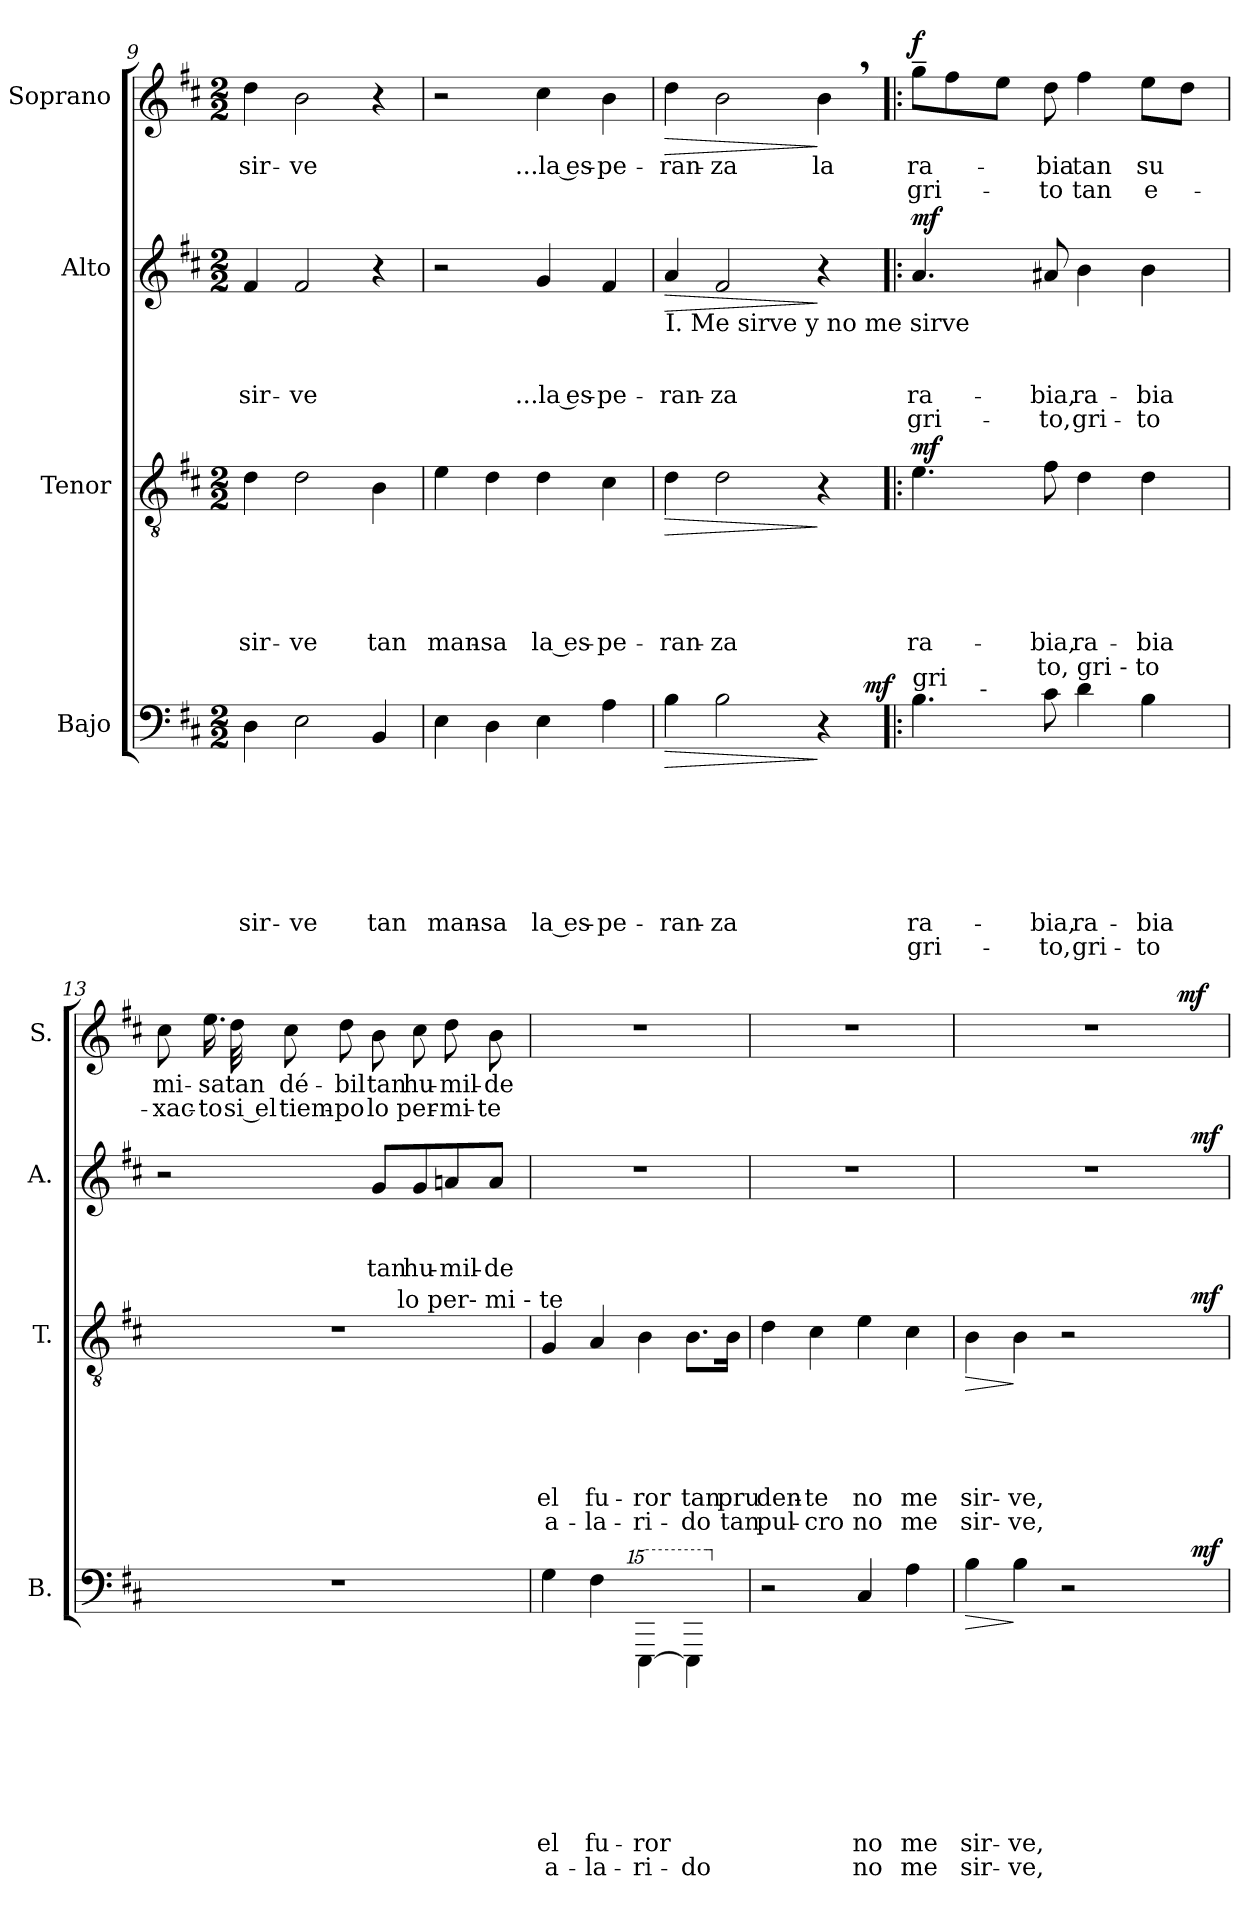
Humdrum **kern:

**kern	**text	**text	**text	**text	**text	**text	**text	**text	**dynam	**kern	**text	**text	**text	**text	**text	**text	**dynam	**kern	**text	**text	**text	**text	**dynam	**kern	**text	**text	**dynam
*part4	*part4	*part4	*part4	*part4	*part4	*part4	*part4	*part4	*part4	*part3	*part3	*part3	*part3	*part3	*part3	*part3	*part3	*part2	*part2	*part2	*part2	*part2	*part2	*part1	*part1	*part1	*part1
*staff4	*staff4	*staff4	*staff4	*staff4	*staff4	*staff4	*staff4	*staff4	*staff4	*staff3	*staff3	*staff3	*staff3	*staff3	*staff3	*staff3	*staff3	*staff2	*staff2	*staff2	*staff2	*staff2	*staff2	*staff1	*staff1	*staff1	*staff1
*I"Bajo	*	*	*	*	*	*	*	*	*	*I"Tenor	*	*	*	*	*	*	*	*I"Alto	*	*	*	*	*	*I"Soprano	*	*	*
*I'B.	*	*	*	*	*	*	*	*	*	*I'T.	*	*	*	*	*	*	*	*I'A.	*	*	*	*	*	*I'S.	*	*	*
*clefF4	*	*	*	*	*	*	*	*	*	*clefGv2	*	*	*	*	*	*	*	*clefG2	*	*	*	*	*	*clefG2	*	*	*
*k[f#c#]	*	*	*	*	*	*	*	*	*	*k[f#c#]	*	*	*	*	*	*	*	*k[f#c#]	*	*	*	*	*	*k[f#c#]	*	*	*
*D:	*	*	*	*	*	*	*	*	*	*D:	*	*	*	*	*	*	*	*D:	*	*	*	*	*	*D:	*	*	*
*M2/2	*	*	*	*	*	*	*	*	*	*M2/2	*	*	*	*	*	*	*	*M2/2	*	*	*	*	*	*M2/2	*	*	*
=9	=9	=9	=9	=9	=9	=9	=9	=9	=9	=9	=9	=9	=9	=9	=9	=9	=9	=9	=9	=9	=9	=9	=9	=9	=9	=9	=9
!	!	!	!	!	!	!	!LO:LY:b	!	!	!	!	!	!	!	!LO:LY:b	!	!	!	!	!	!LO:LY:b	!	!	!	!LO:LY:b	!	!
4D\	.	.	.	.	.	.	sir-	.	.	4d\	.	.	.	.	sir-	.	.	4f#/	.	.	sir-	.	.	4dd\	sir-	.	.
!	!	!	!	!	!	!	!LO:LY:b	!	!	!	!	!	!	!	!LO:LY:b	!	!	!	!	!	!LO:LY:b	!	!	!	!LO:LY:b	!	!
2E\	.	.	.	.	.	.	-ve	.	.	2d\	.	.	.	.	-ve	.	.	2f#/	.	.	-ve	.	.	2b\	-ve	.	.
!	!	!	!	!	!	!	!LO:LY:b	!	!	!	!	!	!	!	!LO:LY:b	!	!	!	!	!	!	!	!	!	!	!	!
4BB/	.	.	.	.	.	.	tan	.	.	4B\	.	.	.	.	tan	.	.	4r	.	.	.	.	.	4r	.	.	.
=10	=10	=10	=10	=10	=10	=10	=10	=10	=10	=10	=10	=10	=10	=10	=10	=10	=10	=10	=10	=10	=10	=10	=10	=10	=10	=10	=10
!	!	!	!	!	!	!	!LO:LY:b	!	!	!	!	!	!	!	!LO:LY:b	!	!	!	!	!	!	!	!	!	!	!	!
4E\	.	.	.	.	.	.	man-	.	.	4e\	.	.	.	.	man-	.	.	2r	.	.	.	.	.	2r	.	.	.
!	!	!	!	!	!	!	!LO:LY:b:rj	!	!	!	!	!	!	!	!LO:LY:b:rj	!	!	!	!	!	!	!	!	!	!	!	!
4D\	.	.	.	.	.	.	-sa	.	.	4d\	.	.	.	.	-sa	.	.	.	.	.	.	.	.	.	.	.	.
!	!	!	!	!	!	!	!LO:LY:b:rj	!	!	!	!	!	!	!	!LO:LY:b:rj	!	!	!	!	!	!LO:LY:b:rj	!	!	!	!LO:LY:b:rj	!	!
4E\	.	.	.	.	.	.	la es-	.	.	4d\	.	.	.	.	la es-	.	.	4g/	.	.	...la es-	.	.	4cc#\	...la es-	.	.
!	!	!	!	!	!	!	!LO:LY:b	!	!	!	!	!	!	!	!LO:LY:b	!	!	!	!	!	!LO:LY:b	!	!	!	!LO:LY:b	!	!
4A\	.	.	.	.	.	.	-pe-	.	.	4c#\	.	.	.	.	-pe-	.	.	4f#/	.	.	-pe-	.	.	4b\	-pe-	.	.
=11	=11	=11	=11	=11	=11	=11	=11	=11	=11	=11	=11	=11	=11	=11	=11	=11	=11	=11	=11	=11	=11	=11	=11	=11	=11	=11	=11
!	!	!	!	!	!	!	!LO:LY:b	!	!LO:HP:b	!	!	!	!	!	!LO:LY:b	!	!LO:HP:b	!	!	!	!LO:LY:b	!	!LO:HP:b	!	!LO:LY:b	!	!LO:HP:b
*^	*	*	*	*	*	*	*	*	*	*	*	*	*	*	*	*	*	*	*	*	*	*	*	*	*	*	*
4B\	2ryy	.	.	.	.	.	.	-ran-	.	>	4d\	.	.	.	.	-ran-	.	>	4a/	.	.	-ran-	.	>	4dd\	-ran-	.	>
!	!	!	!	!	!	!	!	!LO:LY:b	!	!	!	!	!	!	!	!LO:LY:b	!	!	!	!	!	!LO:LY:b	!	!	!	!LO:LY:b	!	!
2B\	.	.	.	.	.	.	.	-za	.	.	2d\	.	.	.	.	-za	.	.	2f#/	.	.	-za	.	.	2b\	-za	.	.
.	4...ryy	.	.	.	.	.	.	.	.	.	.	.	.	.	.	.	.	.	.	.	.	.	.	.	.	.	.	.
!	!	!	!	!	!	!	!	!	!	!	!	!	!	!	!	!	!	!	!LO:TX:b:cj:t=I. Me sirve y no me sirve	!	!	!	!	!	!	!	!	!
!	!	!	!	!	!	!	!	!	!	!	!	!	!	!	!	!	!	!	!	!	!	!	!	!	!	!LO:LY:b	!	!
4r	.	.	.	.	.	.	.	.	.	]	4r	.	.	.	.	.	.	]	4r	.	.	.	.	]	4b,>\	la	.	]
!	!	!	!	!	!	!	!	!	!	!LO:DY:a	!	!	!	!	!	!	!	!	!	!	!	!	!	!	!	!	!	!
.	32ryy	.	.	.	.	.	.	.	.	mf	.	.	.	.	.	.	.	.	.	.	.	.	.	.	.	.	.	.
=12!|:	=12!|:	=12!|:	=12!|:	=12!|:	=12!|:	=12!|:	=12!|:	=12!|:	=12!|:	=12!|:	=12!|:	=12!|:	=12!|:	=12!|:	=12!|:	=12!|:	=12!|:	=12!|:	=12!|:	=12!|:	=12!|:	=12!|:	=12!|:	=12!|:	=12!|:	=12!|:	=12!|:	=12!|:
!LO:TX:a:t=gri	!	!	!	!	!	!	!	!	!	!	!	!	!	!	!	!	!	!	!	!	!	!	!	!	!	!	!	!
!	!	!	!	!	!	!	!	!LO:LY:b	!LO:LY:b	!	!	!	!	!	!	!LO:LY:b	!	!LO:DY:a	!	!	!	!LO:LY:b	!LO:LY:b	!LO:DY:a	!	!LO:LY:b	!LO:LY:b	!LO:DY:a
*	*^	*	*	*	*	*	*	*	*	*	*	*	*	*	*	*	*	*	*	*	*	*	*	*	*	*	*	*
4.B\	6ryy	3ryy	.	.	.	.	.	.	ra-	gri-	.	4.e\	.	.	.	.	ra-	.	mf	4.a/	.	.	ra-	gri-	mf	8gg~>\L	ra-	gri-	f
.	.	.	.	.	.	.	.	.	.	.	.	.	.	.	.	.	.	.	.	.	.	.	.	.	.	8ff#\	.	.	.
.	24ryy	.	.	.	.	.	.	.	.	.	.	.	.	.	.	.	.	.	.	.	.	.	.	.	.	.	.	.	.
!	!LO:TX:a:t=-	!	!	!	!	!	!	!	!	!	!	!	!	!	!	!	!	!	!	!	!	!	!	!	!	!	!	!	!
.	3%2ryy	.	.	.	.	.	.	.	.	.	.	.	.	.	.	.	.	.	.	.	.	.	.	.	.	.	.	.	.
.	.	.	.	.	.	.	.	.	.	.	.	.	.	.	.	.	.	.	.	.	.	.	.	.	.	8ee\J	.	.	.
.	.	48.ryy	.	.	.	.	.	.	.	.	.	.	.	.	.	.	.	.	.	.	.	.	.	.	.	.	.	.	.
!	!	!LO:TX:a:t=to, gri - to	!	!	!	!	!	!	!	!	!	!	!	!	!	!	!	!	!	!	!	!	!	!	!	!	!	!	!
.	.	3ryy	.	.	.	.	.	.	.	.	.	.	.	.	.	.	.	.	.	.	.	.	.	.	.	.	.	.	.
!	!	!	!	!	!	!	!	!	!LO:LY:b	!LO:LY:b	!	!	!	!	!	!	!LO:LY:b	!	!	!	!	!	!LO:LY:b	!LO:LY:b	!	!	!LO:LY:b	!LO:LY:b	!
8c#\	.	.	.	.	.	.	.	.	-bia,	-to,	.	8f#\	.	.	.	.	-bia,	.	.	8a#X/	.	.	-bia,	-to,	.	8dd\	-bia	-to	.
!	!	!	!	!	!	!	!	!	!LO:LY:b	!LO:LY:b	!	!	!	!	!	!	!LO:LY:b	!	!	!	!	!	!LO:LY:b	!LO:LY:b	!	!	!LO:LY:b	!LO:LY:b	!
4d\	.	.	.	.	.	.	.	.	ra-	gri-	.	4d\	.	.	.	.	ra-	.	.	4b\	.	.	ra-	gri-	.	4ff#\	tan	tan	.
.	.	6ryy	.	.	.	.	.	.	.	.	.	.	.	.	.	.	.	.	.	.	.	.	.	.	.	.	.	.	.
!	!	!	!	!	!	!	!	!	!LO:LY:b	!LO:LY:b	!	!	!	!	!	!	!LO:LY:b	!	!	!	!	!	!LO:LY:b	!LO:LY:b	!	!	!LO:LY:b	!LO:LY:b	!
4B\	.	.	.	.	.	.	.	.	-bia	-to	.	4d\	.	.	.	.	-bia	.	.	4b\	.	.	-bia	-to	.	8ee\L	su	e-	.
.	.	12ryy	.	.	.	.	.	.	.	.	.	.	.	.	.	.	.	.	.	.	.	.	.	.	.	.	.	.	.
.	12.ryy	.	.	.	.	.	.	.	.	.	.	.	.	.	.	.	.	.	.	.	.	.	.	.	.	8dd\J	.	.	.
.	.	24ryy	.	.	.	.	.	.	.	.	.	.	.	.	.	.	.	.	.	.	.	.	.	.	.	.	.	.	.
.	.	96ryy	.	.	.	.	.	.	.	.	.	.	.	.	.	.	.	.	.	.	.	.	.	.	.	.	.	.	.
=13	=13	=13	=13	=13	=13	=13	=13	=13	=13	=13	=13	=13	=13	=13	=13	=13	=13	=13	=13	=13	=13	=13	=13	=13	=13	=13	=13	=13	=13
!	!	!	!	!	!	!	!	!	!	!	!	!	!	!	!	!	!	!	!	!	!	!	!	!	!	!	!LO:LY:b	!LO:LY:b	!
*v	*v	*v	*	*	*	*	*	*	*	*	*	*^	*	*	*	*	*	*	*	*	*	*	*	*	*	*	*	*	*
1r	.	.	.	.	.	.	.	.	.	1r	3..ryy	.	.	.	.	.	.	.	2r	.	.	.	.	.	8cc#\	mi-	-xac-	.
!	!	!	!	!	!	!	!	!	!	!	!	!	!	!	!	!	!	!	!	!	!	!	!	!	!	!LO:LY:b:rj	!LO:LY:b:rj	!
.	.	.	.	.	.	.	.	.	.	.	.	.	.	.	.	.	.	.	.	.	.	.	.	.	16.ee\	-sa	-to	.
!	!	!	!	!	!	!	!	!	!	!	!	!	!	!	!	!	!	!	!	!	!	!	!	!	!	!LO:LY:b	!LO:LY:b	!
.	.	.	.	.	.	.	.	.	.	.	.	.	.	.	.	.	.	.	.	.	.	.	.	.	32dd\	tan	si el	.
!	!	!	!	!	!	!	!	!	!	!	!	!	!	!	!	!	!	!	!	!	!	!	!	!	!	!LO:LY:b	!LO:LY:b	!
.	.	.	.	.	.	.	.	.	.	.	.	.	.	.	.	.	.	.	.	.	.	.	.	.	8cc#\	dé-	tiem-	.
!	!	!	!	!	!	!	!	!	!	!	!	!	!	!	!	!	!	!	!	!	!	!	!	!	!	!LO:LY:b	!LO:LY:b	!
.	.	.	.	.	.	.	.	.	.	.	.	.	.	.	.	.	.	.	.	.	.	.	.	.	8dd\	-bil	-po	.
!	!	!	!	!	!	!	!	!	!	!	!	!	!	!	!	!	!	!	!	!	!	!LO:LY:b	!	!	!	!LO:LY:b	!LO:LY:b	!
.	.	.	.	.	.	.	.	.	.	.	.	.	.	.	.	.	.	.	8g/L	.	.	tan	.	.	8b\	tan	lo	.
!	!	!	!	!	!	!	!	!	!	!	!LO:TX:a:t=lo per- mi - te	!	!	!	!	!	!	!	!	!	!	!	!	!	!	!	!	!
.	.	.	.	.	.	.	.	.	.	.	3ryy	.	.	.	.	.	.	.	.	.	.	.	.	.	.	.	.	.
!	!	!	!	!	!	!	!	!	!	!	!	!	!	!	!	!	!	!	!	!	!	!LO:LY:b	!	!	!	!LO:LY:b	!LO:LY:b	!
.	.	.	.	.	.	.	.	.	.	.	.	.	.	.	.	.	.	.	8g/	.	.	hu-	.	.	8cc#\	hu-	per-	.
!	!	!	!	!	!	!	!	!	!	!	!	!	!	!	!	!	!	!	!	!	!	!LO:LY:b	!	!	!	!LO:LY:b	!LO:LY:b	!
.	.	.	.	.	.	.	.	.	.	.	.	.	.	.	.	.	.	.	8an/	.	.	-mil-	.	.	8dd\	-mil-	-mi-	.
!	!	!	!	!	!	!	!	!	!	!	!	!	!	!	!	!	!	!	!	!	!	!LO:LY:b:rj	!	!	!	!LO:LY:b:rj	!LO:LY:b:rj	!
.	.	.	.	.	.	.	.	.	.	.	.	.	.	.	.	.	.	.	8a/J	.	.	-de	.	.	8b\	-de	-te	.
.	.	.	.	.	.	.	.	.	.	.	12ryy	.	.	.	.	.	.	.	.	.	.	.	.	.	.	.	.	.
=14	=14	=14	=14	=14	=14	=14	=14	=14	=14	=14	=14	=14	=14	=14	=14	=14	=14	=14	=14	=14	=14	=14	=14	=14	=14	=14	=14	=14
!	!	!	!	!	!	!	!LO:LY:b	!LO:LY:b	!	!	!	!	!	!	!	!LO:LY:b	!LO:LY:b	!	!	!	!	!	!	!	!	!	!	!
*	*	*	*	*	*	*	*	*	*	*v	*v	*	*	*	*	*	*	*	*	*	*	*	*	*	*	*	*	*
4G\	.	.	.	.	.	.	el	a-	.	4G/	.	.	.	.	el	a-	.	1r	.	.	.	.	.	1r	.	.	.
!	!	!	!	!	!	!	!LO:LY:b	!LO:LY:b	!	!	!	!	!	!	!LO:LY:b	!LO:LY:b	!	!	!	!	!	!	!	!	!	!	!
4F#\	.	.	.	.	.	.	fu-	-la-	.	4A/	.	.	.	.	fu-	-la-	.	.	.	.	.	.	.	.	.	.	.
*15ma	*	*	*	*	*	*	*	*	*	*	*	*	*	*	*	*	*	*	*	*	*	*	*	*	*	*	*
!	!	!	!	!	!	!	!LO:LY:b	!LO:LY:b	!	!	!	!	!	!	!LO:LY:b:rj	!LO:LY:b:rj	!	!	!	!	!	!	!	!	!	!	!
[>4E\	.	.	.	.	.	.	-ror	-ri-	.	4B\	.	.	.	.	-ror	-ri-	.	.	.	.	.	.	.	.	.	.	.
!	!	!	!	!	!	!	!	!LO:LY:b	!	!	!	!	!	!	!LO:LY:b	!LO:LY:b	!	!	!	!	!	!	!	!	!	!	!
4E\]	.	.	.	.	.	.	.	-do	.	8.B\L	.	.	.	.	tan	-do	.	.	.	.	.	.	.	.	.	.	.
!	!	!	!	!	!	!	!	!	!	!	!	!	!	!	!LO:LY:b	!LO:LY:b	!	!	!	!	!	!	!	!	!	!	!
.	.	.	.	.	.	.	.	.	.	16B\Jk	.	.	.	.	pru	tan	.	.	.	.	.	.	.	.	.	.	.
!!LO:LB:g=z
=15	=15	=15	=15	=15	=15	=15	=15	=15	=15	=15	=15	=15	=15	=15	=15	=15	=15	=15	=15	=15	=15	=15	=15	=15	=15	=15	=15
*X15ma	*	*	*	*	*	*	*	*	*	*	*	*	*	*	*	*	*	*	*	*	*	*	*	*	*	*	*
!	!	!	!	!	!	!	!	!	!	!	!	!	!	!	!LO:LY:b	!LO:LY:b	!	!	!	!	!	!	!	!	!	!	!
2r	.	.	.	.	.	.	.	.	.	4d\	.	.	.	.	den-	pul-	.	1r	.	.	.	.	.	1r	.	.	.
!	!	!	!	!	!	!	!	!	!	!	!	!	!	!	!LO:LY:b	!LO:LY:b	!	!	!	!	!	!	!	!	!	!	!
.	.	.	.	.	.	.	.	.	.	4c#\	.	.	.	.	-te	-cro	.	.	.	.	.	.	.	.	.	.	.
!	!	!	!	!	!	!	!LO:LY:b	!LO:LY:b	!	!	!	!	!	!	!LO:LY:b	!LO:LY:b	!	!	!	!	!	!	!	!	!	!	!
4C#/	.	.	.	.	.	.	no	no	.	4e\	.	.	.	.	no	no	.	.	.	.	.	.	.	.	.	.	.
!	!	!	!	!	!	!	!LO:LY:b	!LO:LY:b	!	!	!	!	!	!	!LO:LY:b	!LO:LY:b	!	!	!	!	!	!	!	!	!	!	!
4A\	.	.	.	.	.	.	me	me	.	4c#\	.	.	.	.	me	me	.	.	.	.	.	.	.	.	.	.	.
=16	=16	=16	=16	=16	=16	=16	=16	=16	=16	=16	=16	=16	=16	=16	=16	=16	=16	=16	=16	=16	=16	=16	=16	=16	=16	=16	=16
!	!	!	!	!	!	!	!LO:LY:b	!LO:LY:b	!LO:HP:b	!	!	!	!	!	!LO:LY:b	!LO:LY:b	!LO:HP:b	!	!	!	!	!	!	!	!	!	!
*^	*	*	*	*	*	*	*	*	*	*^	*	*	*	*	*	*	*	*^	*	*	*	*	*	*^	*	*	*
4B\	3%2ryy	.	.	.	.	.	.	sir-	sir-	>	4B\	3%2ryy	.	.	.	.	sir-	sir-	>	1r	3%2ryy	.	.	.	.	.	1r	2ryy	.	.	.
!	!	!	!	!	!	!	!	!LO:LY:b	!LO:LY:b	!	!	!	!	!	!	!	!LO:LY:b	!LO:LY:b	!	!	!	!	!	!	!	!	!	!	!	!	!
4B\	.	.	.	.	.	.	.	-ve,	-ve,	]	4B\	.	.	.	.	.	-ve,	-ve,	]	.	.	.	.	.	.	.	.	.	.	.	.
2r	.	.	.	.	.	.	.	.	.	.	2r	.	.	.	.	.	.	.	.	.	.	.	.	.	.	.	.	4ryy	.	.	.
.	6ryy	.	.	.	.	.	.	.	.	.	.	6ryy	.	.	.	.	.	.	.	.	6ryy	.	.	.	.	.	.	.	.	.	.
.	.	.	.	.	.	.	.	.	.	.	.	.	.	.	.	.	.	.	.	.	.	.	.	.	.	.	.	8ryy	.	.	.
.	12ryy	.	.	.	.	.	.	.	.	.	.	12ryy	.	.	.	.	.	.	.	.	12ryy	.	.	.	.	.	.	.	.	.	.
.	.	.	.	.	.	.	.	.	.	.	.	.	.	.	.	.	.	.	.	.	.	.	.	.	.	.	.	32ryy	.	.	.
!	!	!	!	!	!	!	!	!	!	!	!	!	!	!	!	!	!	!	!	!	!	!	!	!	!	!	!	!	!	!	!LO:DY:a
.	.	.	.	.	.	.	.	.	.	.	.	.	.	.	.	.	.	.	.	.	.	.	.	.	.	.	.	16.ryy	.	.	mf
.	96ryy	.	.	.	.	.	.	.	.	.	.	96ryy	.	.	.	.	.	.	.	.	96ryy	.	.	.	.	.	.	.	.	.	.
!	!	!	!	!	!	!	!	!	!	!LO:DY:a	!	!	!	!	!	!	!	!	!LO:DY:a	!	!	!	!	!	!	!LO:DY:a	!	!	!	!	!
.	24..ryy	.	.	.	.	.	.	.	.	mf	.	24..ryy	.	.	.	.	.	.	mf	.	24..ryy	.	.	.	.	mf	.	.	.	.	.
*v	*v	*	*	*	*	*	*	*	*	*	*	*	*	*	*	*	*	*	*	*v	*v	*	*	*	*	*	*v	*v	*	*	*
*	*	*	*	*	*	*	*	*	*	*v	*v	*	*	*	*	*	*	*	*	*	*	*	*	*	*	*	*	*
=	=	=	=	=	=	=	=	=	=	=	=	=	=	=	=	=	=	=	=	=	=	=	=	=	=	=	=
*-	*-	*-	*-	*-	*-	*-	*-	*-	*-	*-	*-	*-	*-	*-	*-	*-	*-	*-	*-	*-	*-	*-	*-	*-	*-	*-	*-
